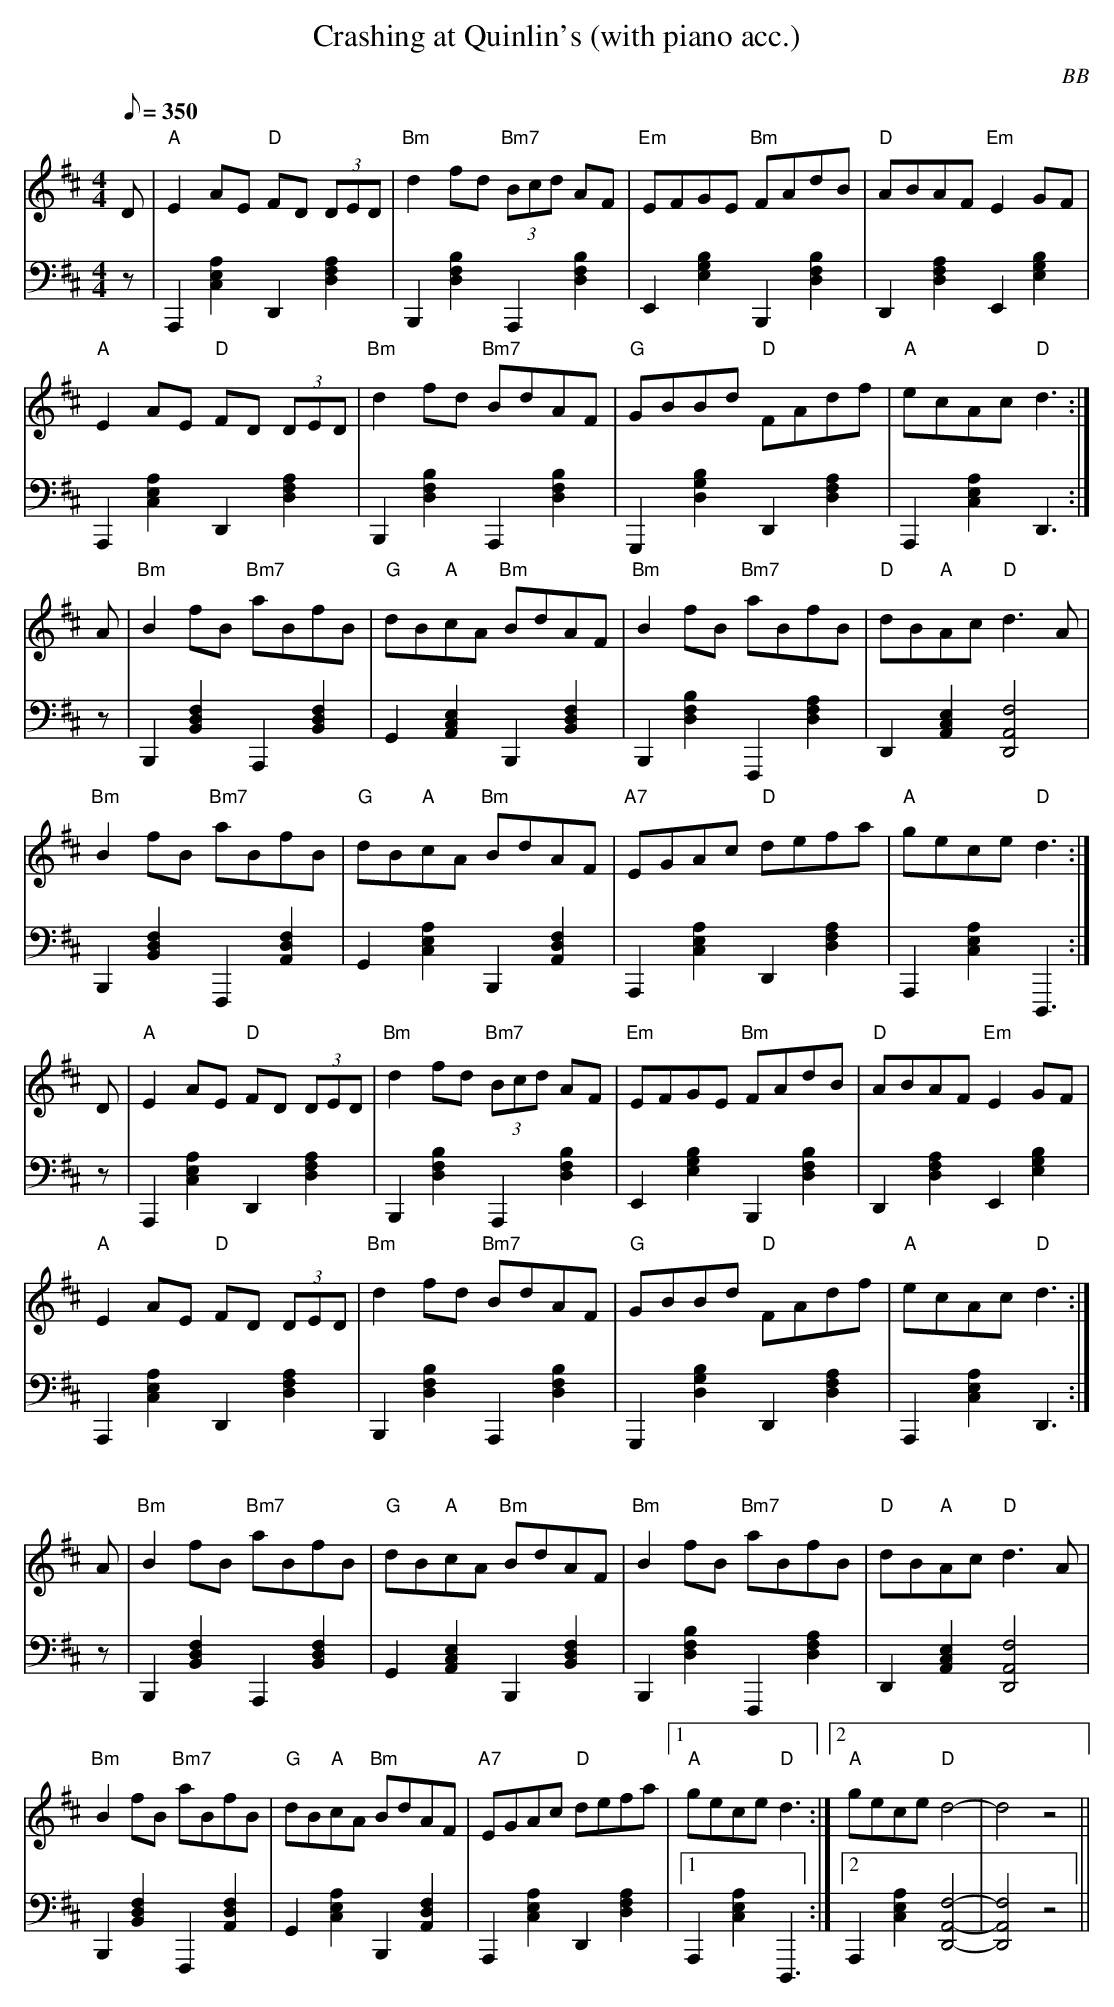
X:1
T: Crashing at Quinlin's (with piano acc.)
C: BB
Q: 1/8=350
M: 4/4
L: 1/8
V: 1 program 1 73 %flute
V: 2 volume=70 clef=bass m=D program 1 00
K: D
[V:1] D|"A"E2 AE "D"FD (3DED|"Bm"d2 fd "Bm7"(3Bcd AF|"Em"EFGE "Bm"FAdB|\
"D"ABAF "Em"E2 GF|
[V:2] z|A,,2[A2E2C2]D,2[D2A2F2]|B,,2[B2D2F2]A,,2[D2F2B2]|E,2[B2E2G2]B,,2[B2D2F2]|\
D,2[D2A2F2]E,2[B2E2G2]|
[V:1] "A"E2 AE "D"FD (3DED|"Bm"d2 fd "Bm7"BdAF|"G"GBBd "D"FAdf|"A"ecAc "D"d3 :|
[V:2] A,,2[A2E2C2]D,2[D2A2F2]|B,,2[B2D2F2]A,,2[D2F2B2]|G,,2[G2D2B2]D,2[D2A2F2]|\
A,,2[A2E2C2]D,3:|
[V:1] A|"Bm"B2 fB "Bm7"aBfB|"G"dB"A"cA "Bm"BdAF|"Bm"B2 fB "Bm7"aBfB|\
"D"dB"A"Ac "D"d3 A|
[V:2] z|B,,2[B,2D2F2]A,,2[D2F2B,2]|G,2[A,2E2C2]B,,2[B,2D2F2]|\
B,,2[B2D2F2]F,,2[D2F2A2]|D,2[A,2E2C2][D,4A,4F4]|
[V:1] "Bm"B2 fB "Bm7"aBfB|"G"dB"A"cA "Bm"BdAF|"A7"EGAc "D"defa|"A"gece "D"d3 :|
[V:2] B,,2[B,2D2F2]F,,2[D2F2A,2]|G,2[A2E2C2]B,,2[A,2D2F2]|A,,2[A2E2C2]D,2[D2A2F2]|\
A,,2[A2E2C2] D,,3 :|
[V:1] D|"A"E2 AE "D"FD (3DED|"Bm"d2 fd "Bm7"(3Bcd AF|"Em"EFGE "Bm"FAdB|\
"D"ABAF "Em"E2 GF|
[V:2] z|A,,2[A2E2C2]D,2[D2A2F2]|B,,2[B2D2F2]A,,2[D2F2B2]|E,2[B2E2G2]B,,2[B2D2F2]|\
D,2[D2A2F2]E,2[B2E2G2]|
[V:1] "A"E2 AE "D"FD (3DED|"Bm"d2 fd "Bm7"BdAF|"G"GBBd "D"FAdf|"A"ecAc "D"d3 :|
[V:2] A,,2[A2E2C2]D,2[D2A2F2]|B,,2[B2D2F2]A,,2[D2F2B2]|G,,2[G2D2B2]D,2[D2A2F2]|\
A,,2[A2E2C2]D,3:|
[V:1] A|"Bm"B2 fB "Bm7"aBfB|"G"dB"A"cA "Bm"BdAF|"Bm"B2 fB "Bm7"aBfB|\
"D"dB"A"Ac "D"d3 A|
[V:2] z|B,,2[B,2D2F2]A,,2[D2F2B,2]|G,2[A,2E2C2]B,,2[B,2D2F2]|\
B,,2[B2D2F2]F,,2[D2F2A2]|D,2[A,2E2C2][D,4A,4F4]|
[V:1] "Bm"B2 fB "Bm7"aBfB|"G"dB"A"cA "Bm"BdAF|"A7"EGAc "D"defa|1 "A"gece "D"d3 :|2\
"A"gece "D"d4-|d4 z4||
[V:2] B,,2[B,2D2F2]F,,2[D2F2A,2]|G,2[A2E2C2]B,,2[A,2D2F2]|\
A,,2[A2E2C2]D,2[D2A2F2]|1 A,,2[A2E2C2] D,,3 :|2 A,,2[A2E2C2][D,4-A,4-F4-]|\
[D,4A,4F4] z4||
